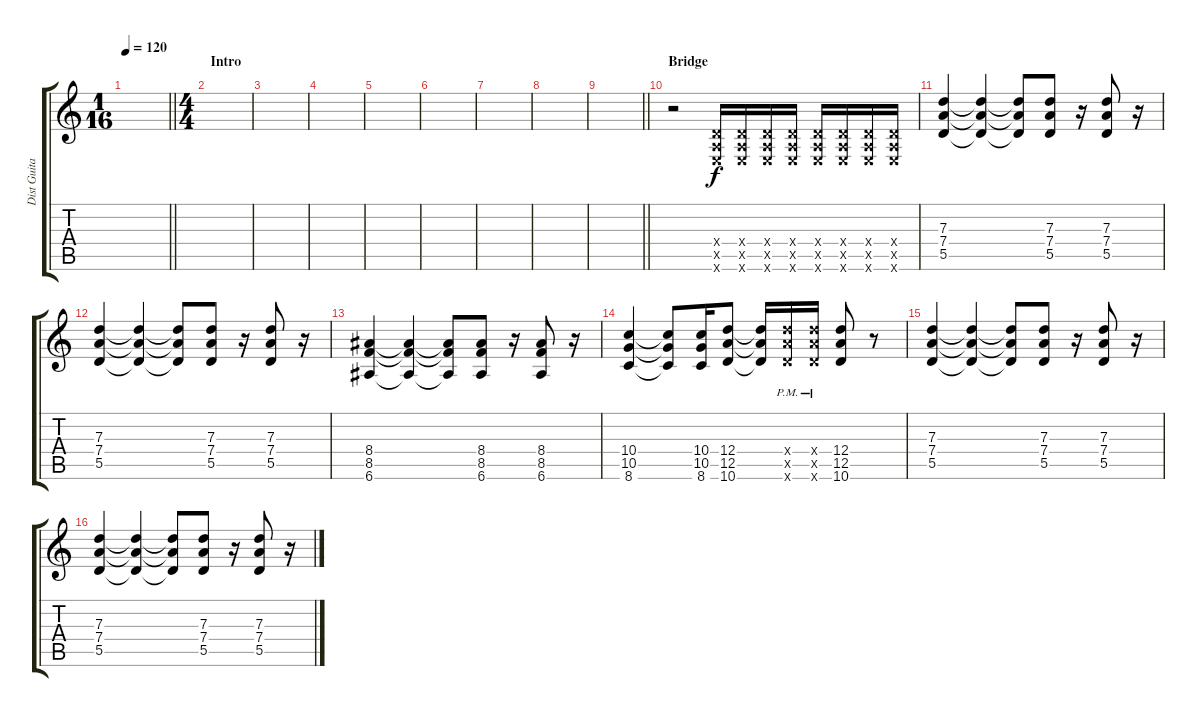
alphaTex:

\track ("Dist Guitar " "Dist Guita") {instrument distortionguitar}
\staff {score tabs}
\tuning (E4 B3 G3 D3 A2 E2) {hide}
\ts (1 16)
\tempo 120
\clef g2
\barLineRight lightlight
\ks c
|
\ts (4 4)
\section ("" "Intro")
|
|
|
|
|
|
|
\barLineRight lightlight
|
\section ("" "Bridge")
r.2 (0.4{x} 0.5{x} 0.6{x}).16 (0.4{x} 0.5{x} 0.6{x}).16 (0.4{x} 0.5{x} 0.6{x}).16 (0.4{x} 0.5{x} 0.6{x}).16 (0.4{x} 0.5{x} 0.6{x}).16 (0.4{x} 0.5{x} 0.6{x}).16 (0.4{x} 0.5{x} 0.6{x}).16 (0.4{x} 0.5{x} 0.6{x}).16 |
(7.3 7.4 5.5).4 (7.3{t} 7.4{t} 5.5{t}).4 (7.3{t} 7.4{t} 5.5{t}).8 (7.3 7.4 5.5).8 r.16 (7.3 7.4 5.5).8 r.16 |
(7.3 7.4 5.5).4 (7.3{t} 7.4{t} 5.5{t}).4 (7.3{t} 7.4{t} 5.5{t}).8 (7.3 7.4 5.5).8 r.16 (7.3 7.4 5.5).8 r.16 |
(8.4 8.5 6.6).4 (8.4{t} 8.5{t} 6.6{t}).4 (8.4{t} 8.5{t} 6.6{t}).8 (8.4 8.5 6.6).8 r.16 (8.4 8.5 6.6).8 r.16 |
(10.4 10.5 8.6).4 (10.4{t} 10.5{t} 8.6{t}).8 (10.4 10.5 8.6).16 (12.4 12.5 10.6).8 (12.4{t} 12.5{t} 10.6{t}).16 (12.4{pm x} 12.5{pm x} 10.6{pm x}).16 (12.4{pm x} 12.5{pm x} 10.6{pm x}).16 (12.4 12.5 10.6).8 r.8 |
(7.3 7.4 5.5).4 (7.3{t} 7.4{t} 5.5{t}).4 (7.3{t} 7.4{t} 5.5{t}).8 (7.3 7.4 5.5).8 r.16 (7.3 7.4 5.5).8 r.16 |
(7.3 7.4 5.5).4 (7.3{t} 7.4{t} 5.5{t}).4 (7.3{t} 7.4{t} 5.5{t}).8 (7.3 7.4 5.5).8 r.16 (7.3 7.4 5.5).8 r.16
